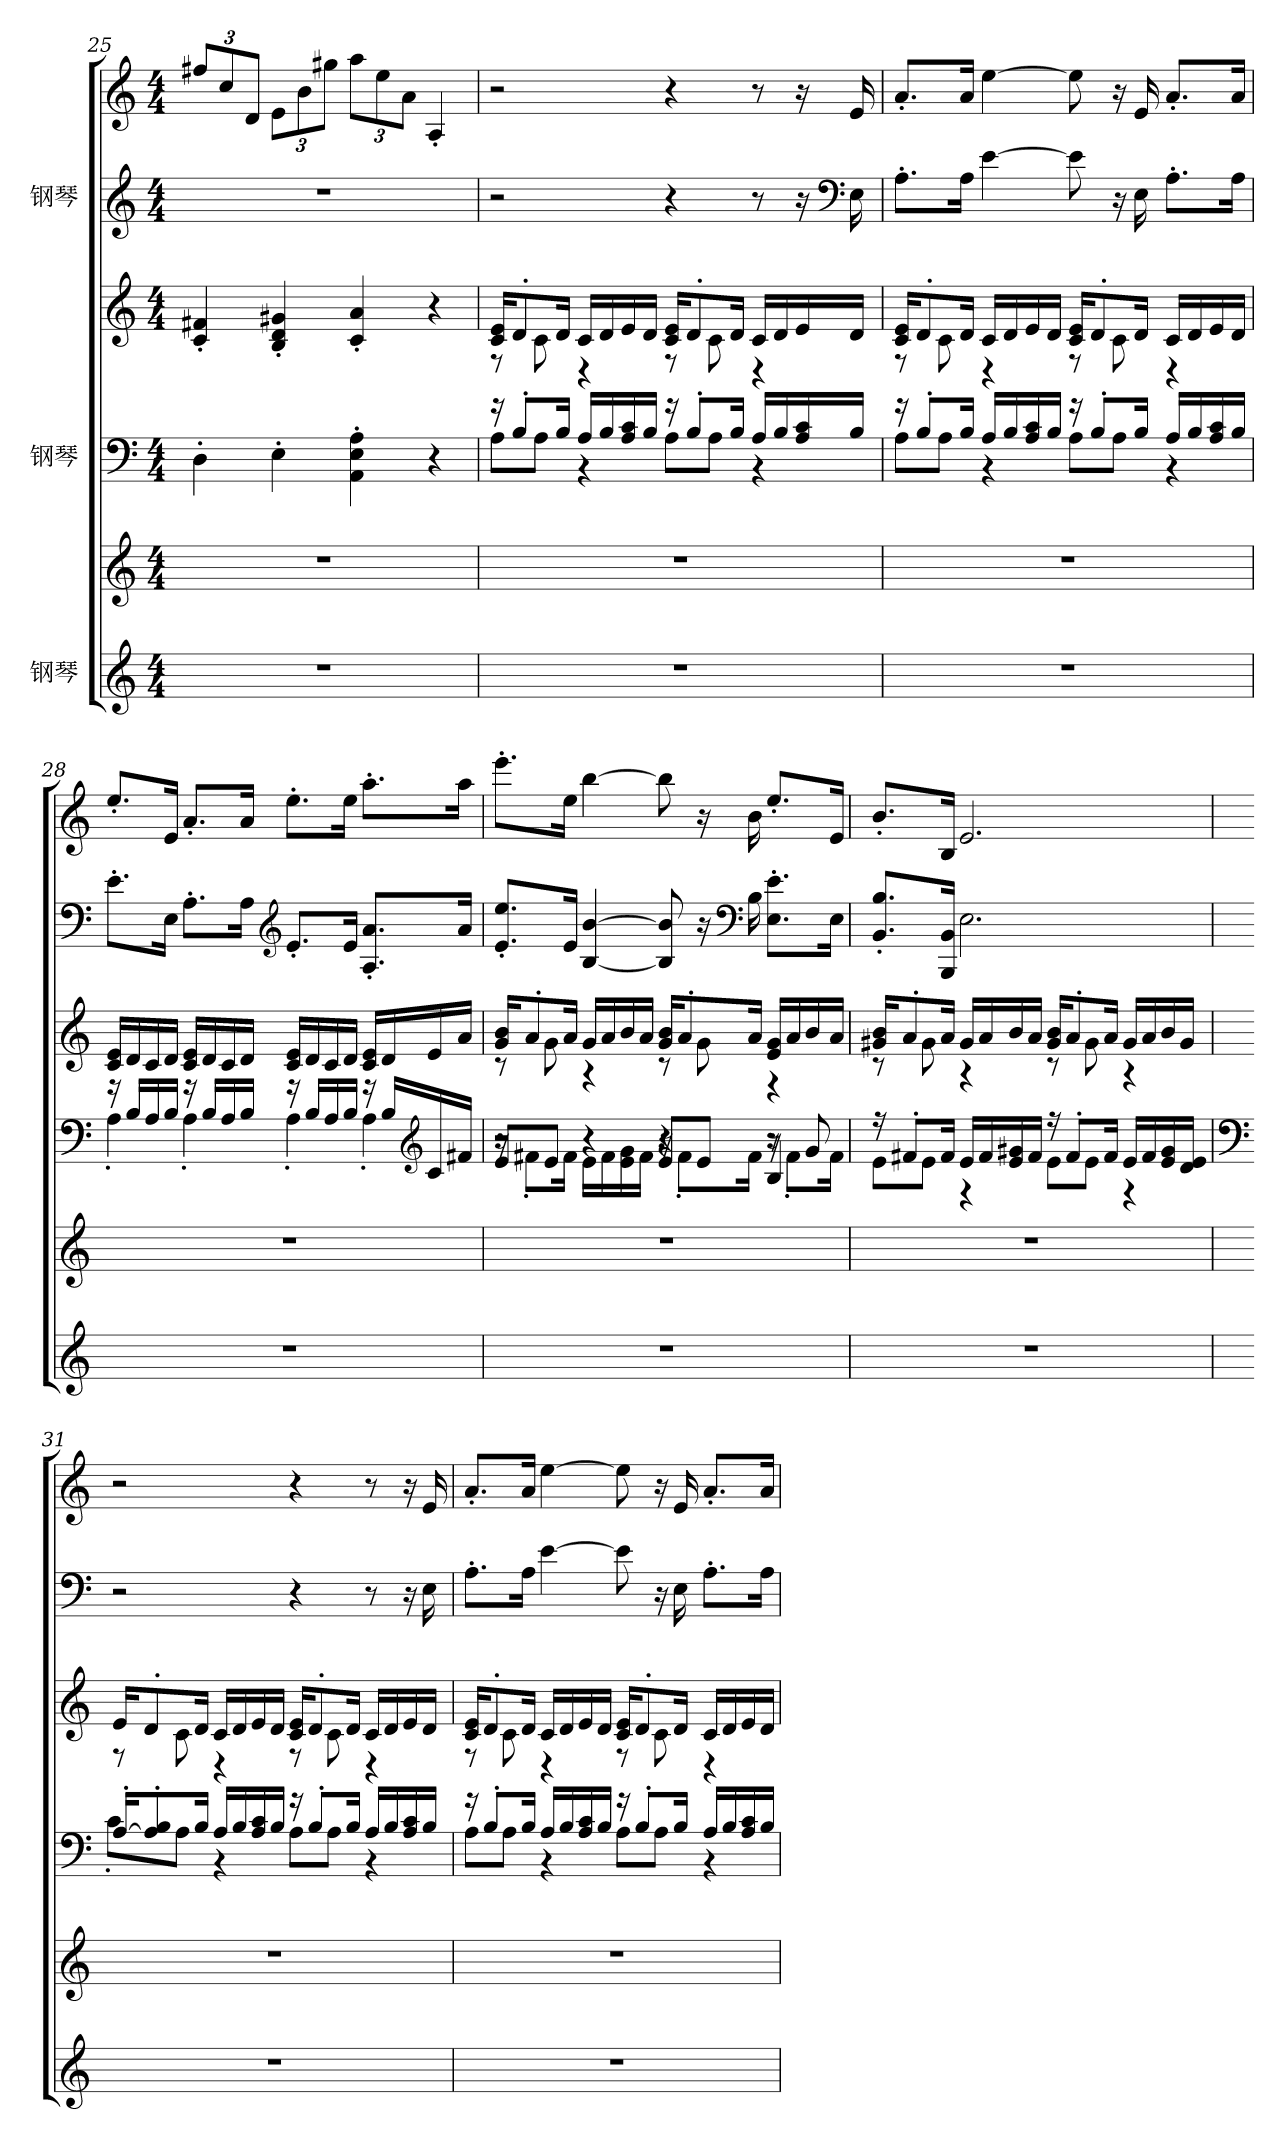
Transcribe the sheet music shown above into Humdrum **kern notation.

**kern	**kern	**kern	**kern	**kern	**kern
*part3	*part3	*part2	*part2	*part1	*part1
*staff6	*staff5	*staff4	*staff3	*staff2	*staff1
*I"钢琴	*	*I"钢琴	*	*I"钢琴	*
!!LO:LB:g=z
*clefG2	*clefG2	*clefF4	*clefG2	*clefG2	*clefG2
*k[]	*k[]	*k[]	*k[]	*k[]	*k[]
*M4/4	*M4/4	*M4/4	*M4/4	*M4/4	*M4/4
*	*	*	*	*	*Xbrackettup
=25	=25	=25	=25	=25	=25
1r	1r	4D'\	4c/' 4f#X/'	1r	12ff#X/L
.	.	.	.	.	12cc/
.	.	.	.	.	12d/J
.	.	4E'\	4B/' 4d/' 4g#X/'	.	12e\L
.	.	.	.	.	12b\
.	.	.	.	.	12gg#X\J
.	.	4AA\' 4E\' 4A\'	4c/' 4a/'	.	12aa\L
.	.	.	.	.	12ee\
.	.	.	.	.	12a\J
.	.	4r	4r	.	4A'/
=26	=26	=26	=26	=26	=26
*	*	*	*	*	*MM160
*	*	*^	*^	*	*
1r	1r	16r	8A\L	16c/ 16e/KL	8r	2r	2r
.	.	8B'/L	.	8d'/	.	.	.
.	.	.	8A\J	.	8c\	.	.
.	.	16B/Jk	.	16d/Jk	.	.	.
.	.	16A/LL	4r	16c/LL	4r	.	.
.	.	16B/	.	16d/	.	.	.
.	.	16A/ 16c/	.	16e/	.	.	.
.	.	16B/JJ	.	16d/JJ	.	.	.
.	.	16r	8A\L	16c/ 16e/KL	8r	4r	4r
.	.	8B'/L	.	8d'/	.	.	.
.	.	.	8A\J	.	8c\	.	.
.	.	16B/Jk	.	16d/Jk	.	.	.
.	.	16A/LL	4r	16c/LL	4r	8r	8r
.	.	16B/	.	16d/	.	.	.
.	.	16A/ 16c/	.	16e/	.	16r	16r
*	*	*	*	*	*	*clefF4	*
.	.	16B/JJ	.	16d/JJ	.	16E\	16e/
!!LO:PB:g=z
=27	=27	=27	=27	=27	=27	=27	=27
1r	1r	16r	8A\L	16c/ 16e/KL	8r	8.A'\L	8.a'/L
.	.	8B'/L	.	8d'/	.	.	.
.	.	.	8A\J	.	8c\	.	.
.	.	16B/Jk	.	16d/Jk	.	16A\Jk	16a/Jk
.	.	16A/LL	4r	16c/LL	4r	[4e\	[4ee\
.	.	16B/	.	16d/	.	.	.
.	.	16A/ 16c/	.	16e/	.	.	.
.	.	16B/JJ	.	16d/JJ	.	.	.
.	.	16r	8A\L	16c/ 16e/KL	8r	8e\]	8ee\]
.	.	8B'/L	.	8d'/	.	.	.
.	.	.	8A\J	.	8c\	16r	16r
.	.	16B/Jk	.	16d/Jk	.	16E\	16e/
.	.	16A/LL	4r	16c/LL	4r	8.A'\L	8.a'/L
.	.	16B/	.	16d/	.	.	.
.	.	16A/ 16c/	.	16e/	.	.	.
.	.	16B/JJ	.	16d/JJ	.	16A\Jk	16a/Jk
*	*	*	*	*v	*v	*	*
=28	=28	=28	=28	=28	=28	=28
1r	1r	16r	4A'\	16c/ 16e/LL	8.e'\L	8.ee'/L
.	.	16B/LL	.	16d/	.	.
.	.	16A/	.	16c/	.	.
.	.	16B/JJ	.	16d/JJ	16E\Jk	16e/Jk
.	.	16r	4A'\	16c/ 16e/LL	8.A'\L	8.a'/L
.	.	16B/LL	.	16d/	.	.
.	.	16A/	.	16c/	.	.
.	.	16B/JJ	.	16d/JJ	16A\Jk	16a/Jk
*	*	*	*	*	*clefG2	*
.	.	16r	4A'\	16c/ 16e/LL	8.e'/L	8.ee'\L
.	.	16B/LL	.	16d/	.	.
.	.	16A/	.	16c/	.	.
.	.	16B/JJ	.	16d/JJ	16e/Jk	16ee\Jk
.	.	16r	4A'\	16c/ 16e/LL	8.A/' 8.a/'L	8.aa'\L
.	.	16B/LL	.	16d/	.	.
*	*	*clefG2	*	*	*	*
.	.	16c/	.	16e/	.	.
.	.	16f#X/JJ	.	16a/JJ	16a/Jk	16aa\Jk
!!LO:LB:g=z
=29	=29	=29	=29	=29	=29	=29
*	*	*	*^	*^	*	*
1r	1r	2r	16r	8e/L	16g/ 16b/KL	8r	8.e/' 8.ee/'L	8.eee'\L
.	.	.	8f#X'\L	.	8a'/	.	.	.
.	.	.	.	8e/J	.	8g\	.	.
.	.	.	16f#\Jk	.	16a/Jk	.	16e/Jk	16ee\Jk
.	.	.	16e\LL	4r	16g/LL	4r	[4B/ [4b/	[4bb\
.	.	.	16f#\	.	16a/	.	.	.
.	.	.	16e\ 16g\	.	16b/	.	.	.
.	.	.	16f#\JJ	.	16a/JJ	.	.	.
.	.	4r	16r	8e/L	16g/ 16b/KL	8r	8B/] 8b/]	8bb\]
.	.	.	8f#'\L	.	8a'/	.	.	.
.	.	.	.	8e/J	.	8g\	16r	16r
*	*	*	*	*	*	*	*clefF4	*
.	.	.	16f#\Jk	.	16a/Jk	.	16B\	16b\
.	.	8r	16r	4B/	16e/ 16g/LL	4r	8.E\' 8.e\'L	8.ee'/L
.	.	.	8f#'\L	.	16a/	.	.	.
.	.	8g/	.	.	16b/	.	.	.
.	.	.	16f#\Jk	.	16a/JJ	.	16E\Jk	16e/Jk
*	*	*	*v	*v	*	*	*	*
=30	=30	=30	=30	=30	=30	=30	=30
1r	1r	16r	8e\L	16g#X/ 16b/KL	8r	8.BB/' 8.B/'L	8.b'/L
.	.	8f#X'/L	.	8a'/	.	.	.
.	.	.	8e\J	.	8g#\	.	.
.	.	16f#/Jk	.	16a/Jk	.	16BBB/ 16BB/Jk	16B/Jk
.	.	16e/LL	4r	16g#/LL	4r	2.E\	2.e/
.	.	16f#/	.	16a/	.	.	.
.	.	16e/ 16g#X/	.	16b/	.	.	.
.	.	16f#/JJ	.	16a/JJ	.	.	.
.	.	16r	8e\L	16g#/ 16b/KL	8r	.	.
.	.	8f#'/L	.	8a'/	.	.	.
.	.	.	8e\J	.	8g#\	.	.
.	.	16f#/Jk	.	16a/Jk	.	.	.
.	.	16e/LL	4r	16g#/LL	4r	.	.
.	.	16f#/	.	16a/	.	.	.
.	.	16e/ 16g#/	.	16b/	.	.	.
.	.	16d/ 16e/JJ	.	16g#/JJ	.	.	.
!!LO:PB:g=z
=31	=31	=31	=31	=31	=31	=31	=31
*	*	*clefF4	*	*	*	*	*
1r	1r	[16A'/KL	8c'\L	16e/KL	8r	2r	2r
.	.	8A/]' 8B/'	.	8d'/	.	.	.
.	.	.	8A\J	.	8c\	.	.
.	.	16B/Jk	.	16d/Jk	.	.	.
.	.	16A/LL	4r	16c/LL	4r	.	.
.	.	16B/	.	16d/	.	.	.
.	.	16A/ 16c/	.	16e/	.	.	.
.	.	16B/JJ	.	16d/JJ	.	.	.
.	.	16r	8A\L	16c/ 16e/KL	8r	4r	4r
.	.	8B'/L	.	8d'/	.	.	.
.	.	.	8A\J	.	8c\	.	.
.	.	16B/Jk	.	16d/Jk	.	.	.
.	.	16A/LL	4r	16c/LL	4r	8r	8r
.	.	16B/	.	16d/	.	.	.
.	.	16A/ 16c/	.	16e/	.	16r	16r
.	.	16B/JJ	.	16d/JJ	.	16E\	16e/
=32	=32	=32	=32	=32	=32	=32	=32
1r	1r	16r	8A\L	16c/ 16e/KL	8r	8.A'\L	8.a'/L
.	.	8B'/L	.	8d'/	.	.	.
.	.	.	8A\J	.	8c\	.	.
.	.	16B/Jk	.	16d/Jk	.	16A\Jk	16a/Jk
.	.	16A/LL	4r	16c/LL	4r	[4e\	[4ee\
.	.	16B/	.	16d/	.	.	.
.	.	16A/ 16c/	.	16e/	.	.	.
.	.	16B/JJ	.	16d/JJ	.	.	.
.	.	16r	8A\L	16c/ 16e/KL	8r	8e\]	8ee\]
.	.	8B'/L	.	8d'/	.	.	.
.	.	.	8A\J	.	8c\	16r	16r
.	.	16B/Jk	.	16d/Jk	.	16E\	16e/
.	.	16A/LL	4r	16c/LL	4r	8.A'\L	8.a'/L
.	.	16B/	.	16d/	.	.	.
.	.	16A/ 16c/	.	16e/	.	.	.
.	.	16B/JJ	.	16d/JJ	.	16A\Jk	16a/Jk
*	*	*v	*v	*	*	*	*
*	*	*	*v	*v	*	*
=	=	=	=	=	=
*-	*-	*-	*-	*-	*-
